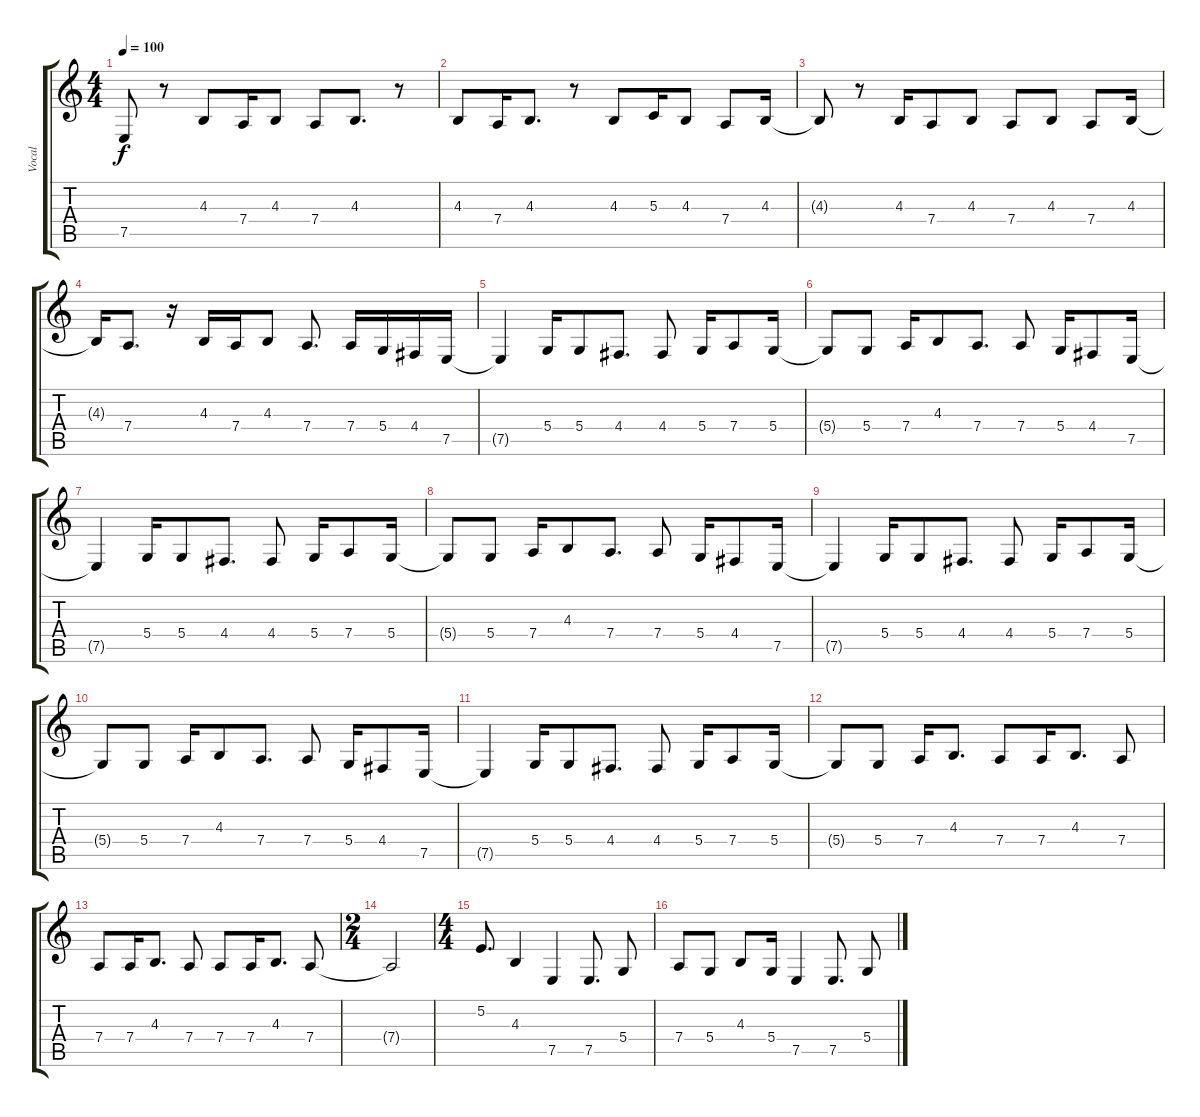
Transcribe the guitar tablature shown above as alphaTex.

\track ("Vocal" "Vocal") {instrument harmonica}
\staff {score tabs}
\tuning (E4 B3 G3 D3 A2 E2) {hide}
\ts (4 4)
\tempo 100
\clef g2
\ks c
7.5{t}.8{dy f} r.8 4.3.8 7.4.16 4.3.8 7.4.8 4.3.8{d} r.8 |
4.3.8 7.4.16 4.3.8{d} r.8 4.3.8 5.3.16 4.3.8 7.4.8 4.3.16 |
4.3{t}.8 r.8 4.3.16 7.4.8 4.3.8 7.4.8 4.3.8 7.4.8 4.3.16 |
4.3{t}.16 7.4.8{d} r.16 4.3.16 7.4.16 4.3.8 7.4.8{d} 7.4.16 5.4.16 4.4.16 7.5.16 |
7.5{t}.4 5.4.16 5.4.8 4.4.8{d} 4.4.8 5.4.16 7.4.8 5.4.16 |
5.4{t}.8 5.4.8 7.4.16 4.3.8 7.4.8{d} 7.4.8 5.4.16 4.4.8 7.5.16 |
7.5{t}.4 5.4.16 5.4.8 4.4.8{d} 4.4.8 5.4.16 7.4.8 5.4.16 |
5.4{t}.8 5.4.8 7.4.16 4.3.8 7.4.8{d} 7.4.8 5.4.16 4.4.8 7.5.16 |
7.5{t}.4 5.4.16 5.4.8 4.4.8{d} 4.4.8 5.4.16 7.4.8 5.4.16 |
5.4{t}.8 5.4.8 7.4.16 4.3.8 7.4.8{d} 7.4.8 5.4.16 4.4.8 7.5.16 |
7.5{t}.4 5.4.16 5.4.8 4.4.8{d} 4.4.8 5.4.16 7.4.8 5.4.16 |
5.4{t}.8 5.4.8 7.4.16 4.3.8{d} 7.4.8 7.4.16 4.3.8{d} 7.4.8 |
7.4.8 7.4.16 4.3.8{d} 7.4.8 7.4.8 7.4.16 4.3.8{d} 7.4.8 |
\ts (2 4)
7.4{t}.2 |
\ts (4 4)
5.2.8{d} 4.3.4 7.5.4 7.5.8{d} 5.4.8 |
7.4.8 5.4.8 4.3.8 5.4.16 7.5.4 7.5.8{d} 5.4.8
